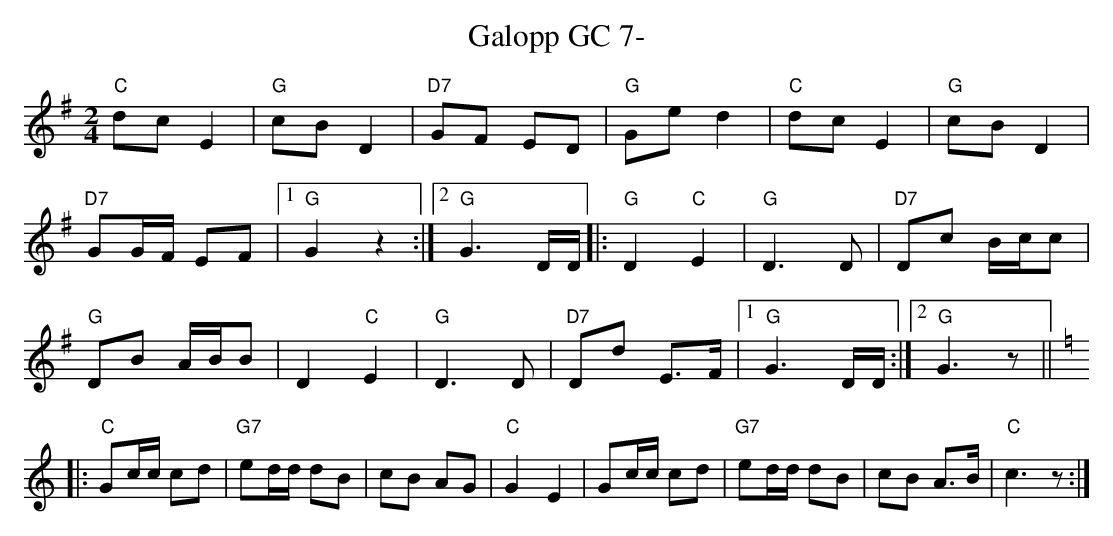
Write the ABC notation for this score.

X:1
T:Galopp GC 7-
M:2/4
L:1/8
K:G %%MIDI gchordon
"C"dcE2 | "G"cBD2 | "D7"GF ED | "G"Ged2 | "C"dcE2 | "G"cBD2 |
"D7"GG/2F/2 EF |1 "G"G2z2 :|2 "G"G3D/2D/2 |: "G"D2"C"E2 | "G"D3D | "D7"Dc B/2c/2c |
"G"DB A/2B/2B | D2"C"E2 | "G"D3D | "D7"Dd E>F |1 "G"G3D/2D/2 :|2 "G"G3z || [K:C]
|: "C"Gc/2c/2 cd | "G7"ed/2d/2 dB | cB AG | "C"G2E2 | Gc/2c/2 cd | "G7"ed/2d/2 dB | cB A>B | "C"c3z :|
